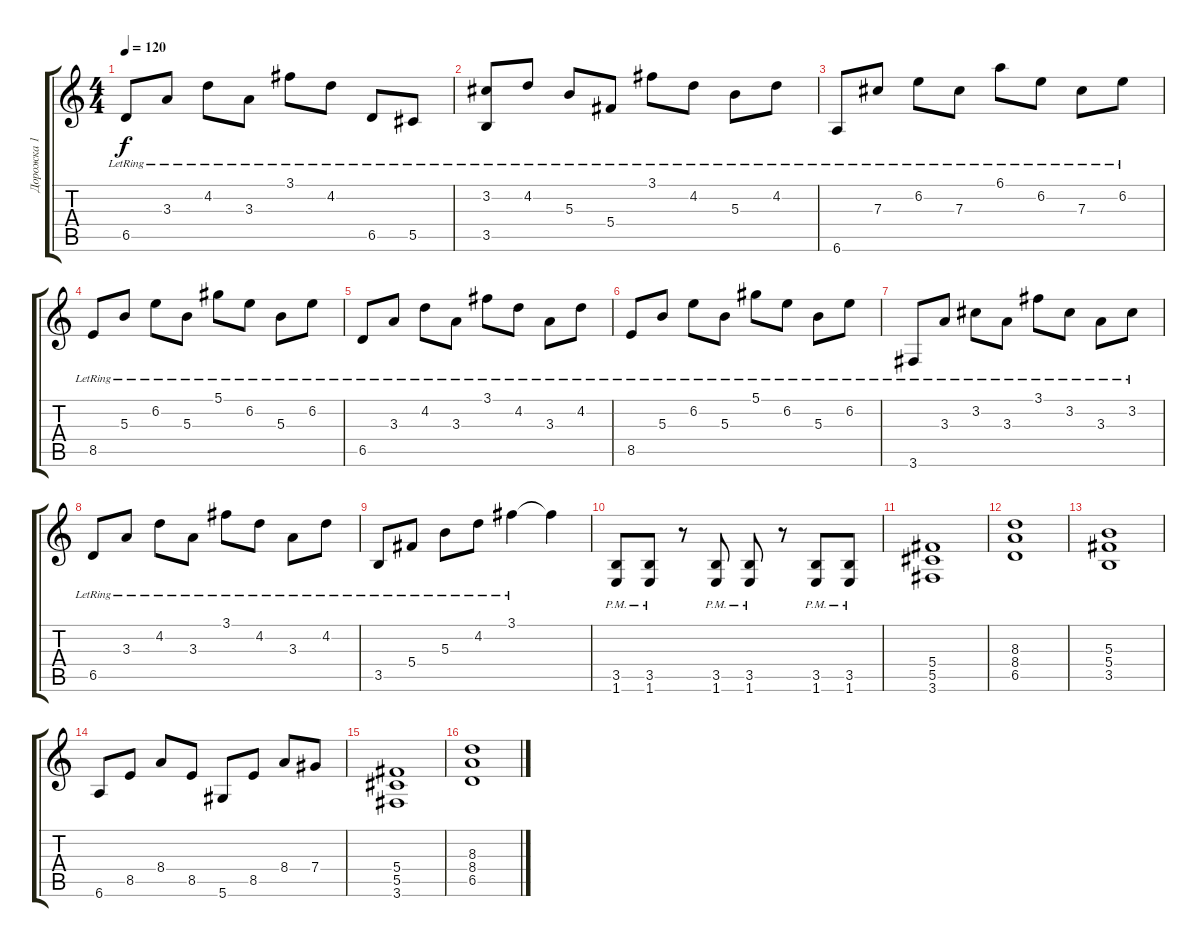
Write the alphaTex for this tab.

\track ("Дорожка 1" "Дорожка 1") {instrument acousticguitarsteel}
\staff {score tabs}
\tuning (Eb4 Bb3 Gb3 Db3 Ab2 Eb2) {hide}
\ts (4 4)
\tempo 120
\clef g2
\ks c
6.5{lr}.8{dy f} 3.3{lr}.8 4.2{lr}.8 3.3{lr}.8 3.1{lr}.8 4.2{lr}.8 6.5{lr}.8 5.5{lr}.8 |
(3.2{lr} 3.5{lr}).8 4.2{lr}.8 5.3{lr}.8 5.4{lr}.8 3.1{lr}.8 4.2{lr}.8 5.3{lr}.8 4.2{lr}.8 |
6.6{lr}.8 7.3{lr}.8 6.2{lr}.8 7.3{lr}.8 6.1{lr}.8 6.2{lr}.8 7.3{lr}.8 6.2{lr}.8 |
8.5{lr}.8 5.3{lr}.8 6.2{lr}.8 5.3{lr}.8 5.1{lr}.8 6.2{lr}.8 5.3{lr}.8 6.2{lr}.8 |
6.5{lr}.8 3.3{lr}.8 4.2{lr}.8 3.3{lr}.8 3.1{lr}.8 4.2{lr}.8 3.3{lr}.8 4.2{lr}.8 |
8.5{lr}.8 5.3{lr}.8 6.2{lr}.8 5.3{lr}.8 5.1{lr}.8 6.2{lr}.8 5.3{lr}.8 6.2{lr}.8 |
3.6{lr}.8 3.3{lr}.8 3.2{lr}.8 3.3{lr}.8 3.1{lr}.8 3.2{lr}.8 3.3{lr}.8 3.2{lr}.8 |
6.5{lr}.8 3.3{lr}.8 4.2{lr}.8 3.3{lr}.8 3.1{lr}.8 4.2{lr}.8 3.3{lr}.8 4.2{lr}.8 |
3.5{lr}.8 5.4{lr}.8 5.3{lr}.8 4.2{lr}.8 3.1{lr}.4 3.1{t}.4 |
(3.5{pm} 1.6).8{instrument distortionguitar} (3.5{pm} 1.6).8 r.8 (3.5{pm} 1.6).8 (3.5{pm} 1.6).8 r.8 (3.5{pm} 1.6).8 (3.5{pm} 1.6).8 |
(5.4 5.5 3.6).1 |
(8.3 8.4 6.5).1 |
(5.3 5.4 3.5).1 |
6.6.8 8.5.8 8.4.8 8.5.8 5.6.8 8.5.8 8.4.8 7.4.8 |
(5.4 5.5 3.6).1 |
(8.3 8.4 6.5).1
